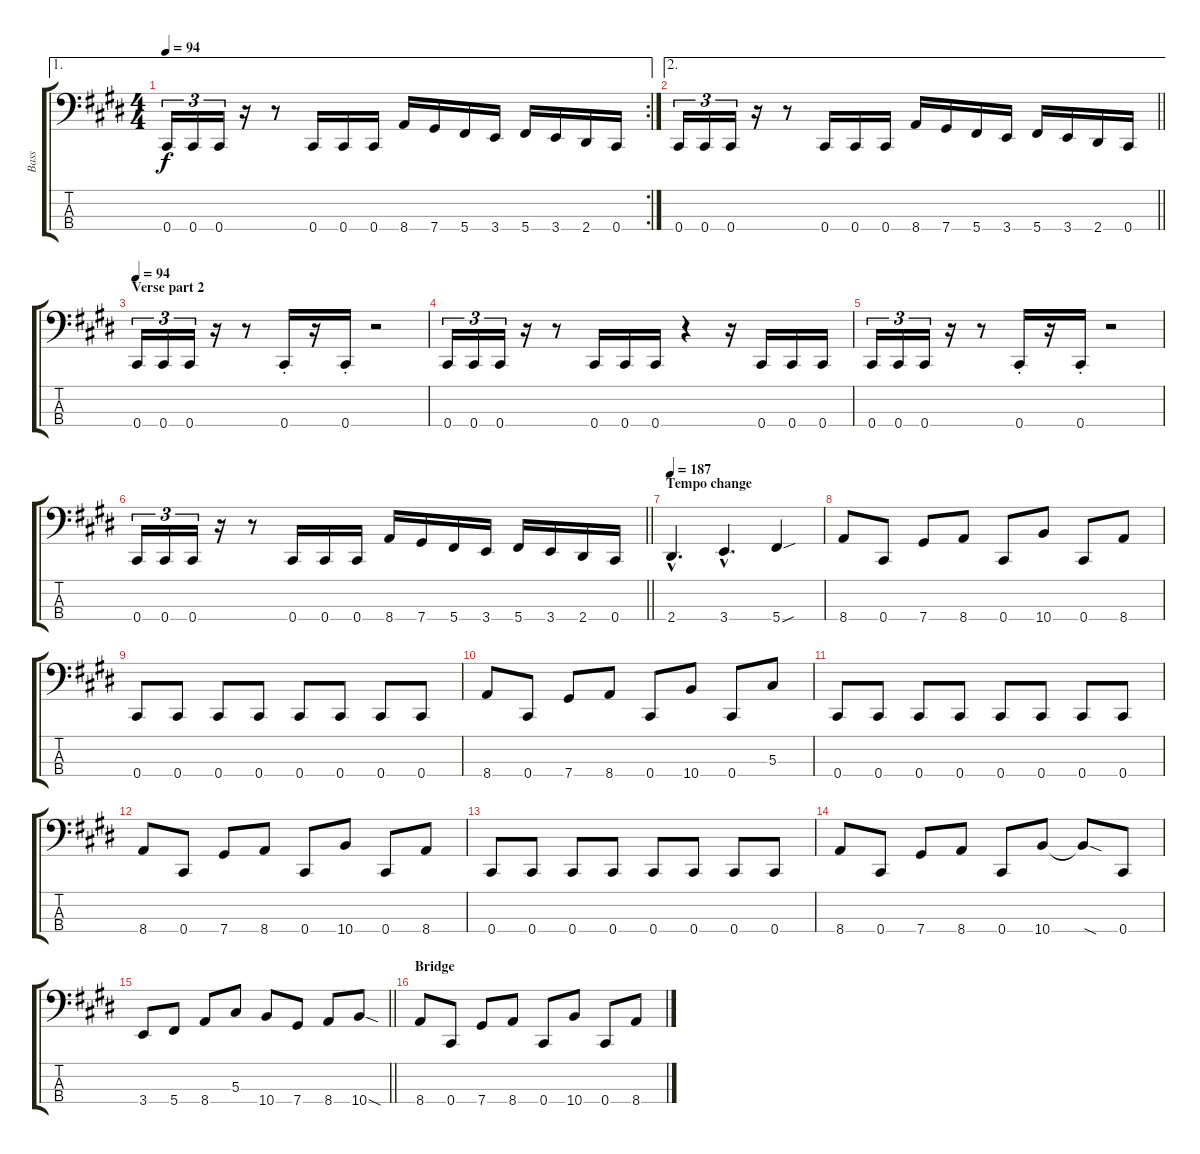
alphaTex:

\track ("Bass" "Bass") {instrument electricbasspick}
\staff {score tabs}
\tuning (Gb2 Db2 Ab1 Db1) {hide}
\ae 1
\rc 2
\ts (4 4)
\tempo 94
\clef f4
\ks e
0.4.16{tu (3 2) dy f} 0.4.16{tu (3 2)} 0.4.16{tu (3 2)} r.16 r.8 0.4.16 0.4.16 0.4.16 8.4.16 7.4.16 5.4.16 3.4.16 5.4.16 3.4.16 2.4.16 0.4.16 |
\ae 2
\barLineRight lightlight
0.4.16{tu (3 2)} 0.4.16{tu (3 2)} 0.4.16{tu (3 2)} r.16 r.8 0.4.16 0.4.16 0.4.16 8.4.16 7.4.16 5.4.16 3.4.16 5.4.16 3.4.16 2.4.16 0.4.16 |
\section ("" "Verse part 2")
\tempo 94
0.4.16{tu (3 2)} 0.4.16{tu (3 2)} 0.4.16{tu (3 2)} r.16 r.8 0.4{st}.16 r.16 0.4{st}.16 r.2 |
0.4.16{tu (3 2)} 0.4.16{tu (3 2)} 0.4.16{tu (3 2)} r.16 r.8 0.4.16 0.4.16 0.4.16 r.4 r.16 0.4.16 0.4.16 0.4.16 |
0.4.16{tu (3 2)} 0.4.16{tu (3 2)} 0.4.16{tu (3 2)} r.16 r.8 0.4{st}.16 r.16 0.4{st}.16 r.2 |
\barLineRight lightlight
0.4.16{tu (3 2)} 0.4.16{tu (3 2)} 0.4.16{tu (3 2)} r.16 r.8 0.4.16 0.4.16 0.4.16 8.4.16 7.4.16 5.4.16 3.4.16 5.4.16 3.4.16 2.4.16 0.4.16 |
\section ("" "Tempo change")
\tempo 187
2.4{hac}.4{d} 3.4{hac}.4{d} 5.4{sou}.4 |
8.4.8 0.4.8 7.4.8 8.4.8 0.4.8 10.4.8 0.4.8 8.4.8 |
0.4.8 0.4.8 0.4.8 0.4.8 0.4.8 0.4.8 0.4.8 0.4.8 |
8.4.8 0.4.8 7.4.8 8.4.8 0.4.8 10.4.8 0.4.8 5.3.8 |
0.4.8 0.4.8 0.4.8 0.4.8 0.4.8 0.4.8 0.4.8 0.4.8 |
8.4.8 0.4.8 7.4.8 8.4.8 0.4.8 10.4.8 0.4.8 8.4.8 |
0.4.8 0.4.8 0.4.8 0.4.8 0.4.8 0.4.8 0.4.8 0.4.8 |
8.4.8 0.4.8 7.4.8 8.4.8 0.4.8 10.4.8 10.4{sod t}.8 0.4.8 |
\barLineRight lightlight
3.4.8 5.4.8 8.4.8 5.3.8 10.4.8 7.4.8 8.4.8 10.4{sod}.8 |
\section ("" "Bridge")
8.4.8 0.4.8 7.4.8 8.4.8 0.4.8 10.4.8 0.4.8 8.4.8
